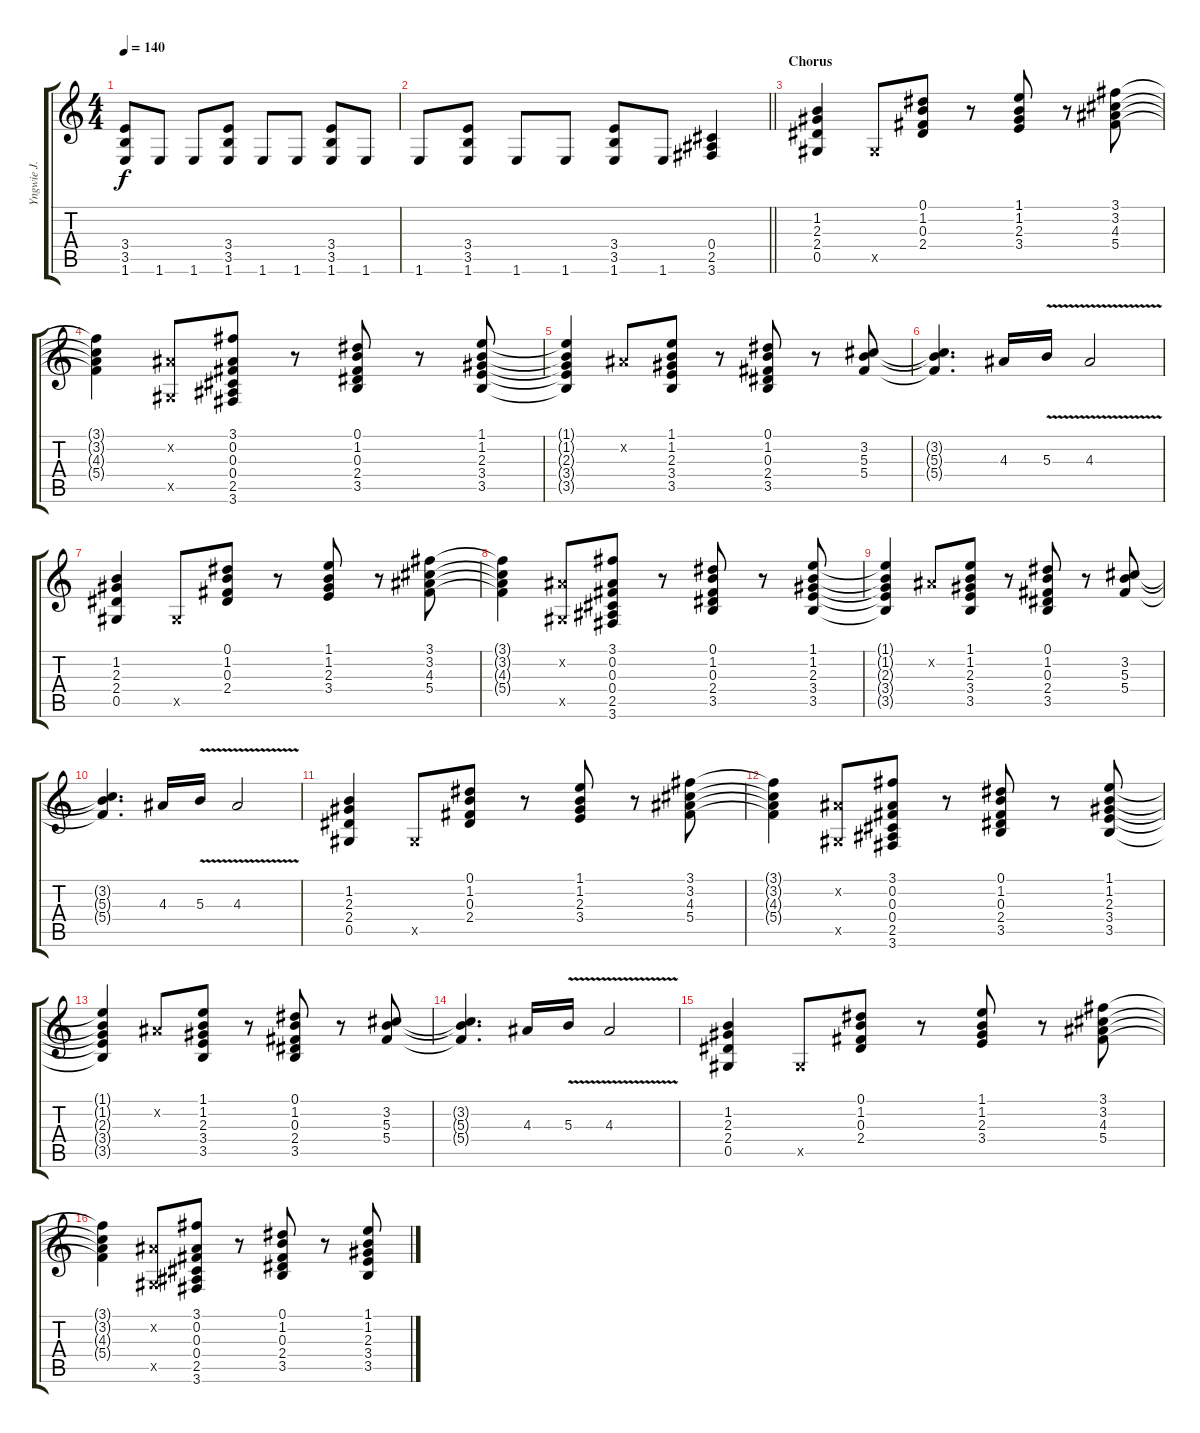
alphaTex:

\track ("Yngwie J. Malmsteen" "Yngwie J. ") {instrument overdrivenguitar}
\staff {score tabs}
\tuning (Eb4 Bb3 Gb3 Db3 Ab2 Eb2) {hide}
\ts (4 4)
\tempo 140
\clef g2
\ks c
(3.4 3.5 1.6).8{dy f} 1.6.8 1.6.8 (3.4 3.5 1.6).8 1.6.8 1.6.8 (3.4 3.5 1.6).8 1.6.8 |
\barLineRight lightlight
1.6.8 (3.4 3.5 1.6).8 1.6.8 1.6.8 (3.4 3.5 1.6).8 1.6.8 (0.4 2.5 3.6).4 |
\section ("" "Chorus")
(1.2 2.3 2.4 0.5).4 0.5{x}.8 (0.1 1.2 0.3 2.4).8 r.8 (1.1 1.2 2.3 3.4).8 r.8 (3.1 3.2 4.3 5.4).8 |
(3.1{t} 3.2{t} 4.3{t} 5.4{t}).4 (0.2{x} 0.5{x}).8 (3.1 0.2 0.3 0.4 2.5 3.6).8 r.8 (0.1 1.2 0.3 2.4 3.5).8 r.8 (1.1 1.2 2.3 3.4 3.5).8 |
(1.1{t} 1.2{t} 2.3{t} 3.4{t} 3.5{t}).4 0.2{x}.8 (1.1 1.2 2.3 3.4 3.5).8 r.8 (0.1 1.2 0.3 2.4 3.5).8 r.8 (3.2 5.3 5.4).8 |
(3.2{t} 5.3{t} 5.4{t}).4{d} 4.3.16 5.3{v}.16 4.3{v}.2 |
(1.2 2.3 2.4 0.5).4 0.5{x}.8 (0.1 1.2 0.3 2.4).8 r.8 (1.1 1.2 2.3 3.4).8 r.8 (3.1 3.2 4.3 5.4).8 |
(3.1{t} 3.2{t} 4.3{t} 5.4{t}).4 (0.2{x} 0.5{x}).8 (3.1 0.2 0.3 0.4 2.5 3.6).8 r.8 (0.1 1.2 0.3 2.4 3.5).8 r.8 (1.1 1.2 2.3 3.4 3.5).8 |
(1.1{t} 1.2{t} 2.3{t} 3.4{t} 3.5{t}).4 0.2{x}.8 (1.1 1.2 2.3 3.4 3.5).8 r.8 (0.1 1.2 0.3 2.4 3.5).8 r.8 (3.2 5.3 5.4).8 |
(3.2{t} 5.3{t} 5.4{t}).4{d} 4.3.16 5.3{v}.16 4.3{v}.2 |
(1.2 2.3 2.4 0.5).4 0.5{x}.8 (0.1 1.2 0.3 2.4).8 r.8 (1.1 1.2 2.3 3.4).8 r.8 (3.1 3.2 4.3 5.4).8 |
(3.1{t} 3.2{t} 4.3{t} 5.4{t}).4 (0.2{x} 0.5{x}).8 (3.1 0.2 0.3 0.4 2.5 3.6).8 r.8 (0.1 1.2 0.3 2.4 3.5).8 r.8 (1.1 1.2 2.3 3.4 3.5).8 |
(1.1{t} 1.2{t} 2.3{t} 3.4{t} 3.5{t}).4 0.2{x}.8 (1.1 1.2 2.3 3.4 3.5).8 r.8 (0.1 1.2 0.3 2.4 3.5).8 r.8 (3.2 5.3 5.4).8 |
(3.2{t} 5.3{t} 5.4{t}).4{d} 4.3.16 5.3{v}.16 4.3{v}.2 |
(1.2 2.3 2.4 0.5).4 0.5{x}.8 (0.1 1.2 0.3 2.4).8 r.8 (1.1 1.2 2.3 3.4).8 r.8 (3.1 3.2 4.3 5.4).8 |
(3.1{t} 3.2{t} 4.3{t} 5.4{t}).4 (0.2{x} 0.5{x}).8 (3.1 0.2 0.3 0.4 2.5 3.6).8 r.8 (0.1 1.2 0.3 2.4 3.5).8 r.8 (1.1 1.2 2.3 3.4 3.5).8
